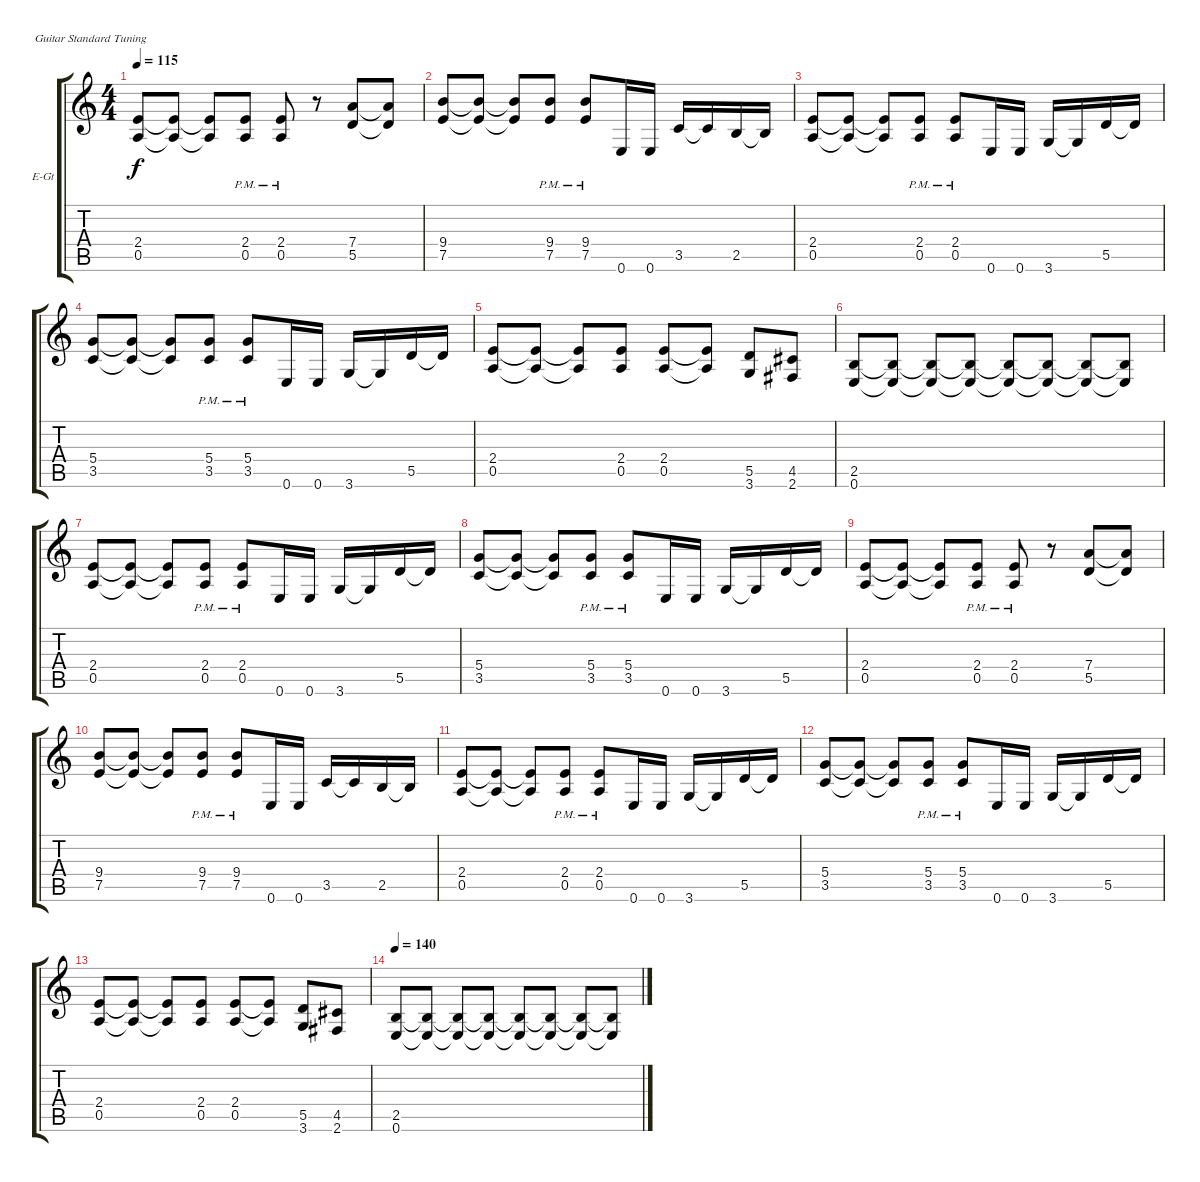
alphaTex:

\defaultSystemsLayout 4
\bracketExtendMode groupsimilarinstruments
\firstSystemTrackNameOrientation horizontal
\otherSystemsTrackNameOrientation horizontal
\track ("Electric Guitar" "E-Gt") {instrument distortionguitar}
\staff {score tabs}
\tuning (E4 B3 G3 D3 A2 E2)
\ts (4 4)
\tempo 115
\clef g2
\ks c
(0.5 2.4).8{dy f} (0.5{t} 2.4{t}).8 (0.5{t} 2.4{t}).8 (0.5{pm} 2.4{pm}).8 (0.5{pm} 2.4{pm}).8 r.8 (5.5 7.4).8 (5.5{t} 7.4{t}).8 |
(7.5 9.4).8 (7.5{t} 9.4{t}).8 (7.5{t} 9.4{t}).8 (7.5{pm} 9.4{pm}).8 (7.5{pm} 9.4{pm}).8 0.6.16 0.6.16 3.5.16 3.5{t}.16 2.5.16 2.5{t}.16 |
(0.5 2.4).8 (0.5{t} 2.4{t}).8 (0.5{t} 2.4{t}).8 (0.5{pm} 2.4{pm}).8 (0.5{pm} 2.4{pm}).8 0.6.16 0.6.16 3.6.16 3.6{t}.16 5.5.16 5.5{t}.16 |
(3.5 5.4).8 (3.5{t} 5.4{t}).8 (3.5{t} 5.4{t}).8 (3.5{pm} 5.4{pm}).8 (3.5{pm} 5.4{pm}).8 0.6.16 0.6.16 3.6.16 3.6{t}.16 5.5.16 5.5{t}.16 |
(0.5 2.4).8 (0.5{t} 2.4{t}).8 (0.5{t} 2.4{t}).8 (0.5 2.4).8 (0.5 2.4).8 (0.5{t} 2.4{t}).8 (5.5 3.6).8 (4.5 2.6).8 |
(0.6 2.5).8 (0.6{t} 2.5{t}).8 (0.6{t} 2.5{t}).8 (0.6{t} 2.5{t}).8 (0.6{t} 2.5{t}).8 (0.6{t} 2.5{t}).8 (0.6{t} 2.5{t}).8 (0.6{t} 2.5{t}).8 |
(0.5 2.4).8 (0.5{t} 2.4{t}).8 (0.5{t} 2.4{t}).8 (0.5{pm} 2.4{pm}).8 (0.5{pm} 2.4{pm}).8 0.6.16 0.6.16 3.6.16 3.6{t}.16 5.5.16 5.5{t}.16 |
(3.5 5.4).8 (3.5{t} 5.4{t}).8 (3.5{t} 5.4{t}).8 (3.5{pm} 5.4{pm}).8 (3.5{pm} 5.4{pm}).8 0.6.16 0.6.16 3.6.16 3.6{t}.16 5.5.16 5.5{t}.16 |
(0.5 2.4).8 (0.5{t} 2.4{t}).8 (0.5{t} 2.4{t}).8 (0.5{pm} 2.4{pm}).8 (0.5{pm} 2.4{pm}).8 r.8 (5.5 7.4).8 (5.5{t} 7.4{t}).8 |
(7.5 9.4).8 (7.5{t} 9.4{t}).8 (7.5{t} 9.4{t}).8 (7.5{pm} 9.4{pm}).8 (7.5{pm} 9.4{pm}).8 0.6.16 0.6.16 3.5.16 3.5{t}.16 2.5.16 2.5{t}.16 |
(0.5 2.4).8 (0.5{t} 2.4{t}).8 (0.5{t} 2.4{t}).8 (0.5{pm} 2.4{pm}).8 (0.5{pm} 2.4{pm}).8 0.6.16 0.6.16 3.6.16 3.6{t}.16 5.5.16 5.5{t}.16 |
(3.5 5.4).8 (3.5{t} 5.4{t}).8 (3.5{t} 5.4{t}).8 (3.5{pm} 5.4{pm}).8 (3.5{pm} 5.4{pm}).8 0.6.16 0.6.16 3.6.16 3.6{t}.16 5.5.16 5.5{t}.16 |
(0.5 2.4).8 (0.5{t} 2.4{t}).8 (0.5{t} 2.4{t}).8 (0.5 2.4).8 (0.5 2.4).8 (0.5{t} 2.4{t}).8 (5.5 3.6).8 (4.5 2.6).8 |
\tempo 140
(0.6 2.5).8 (0.6{t} 2.5{t}).8 (0.6{t} 2.5{t}).8 (0.6{t} 2.5{t}).8 (0.6{t} 2.5{t}).8 (0.6{t} 2.5{t}).8 (0.6{t} 2.5{t}).8 (0.6{t} 2.5{t}).8
